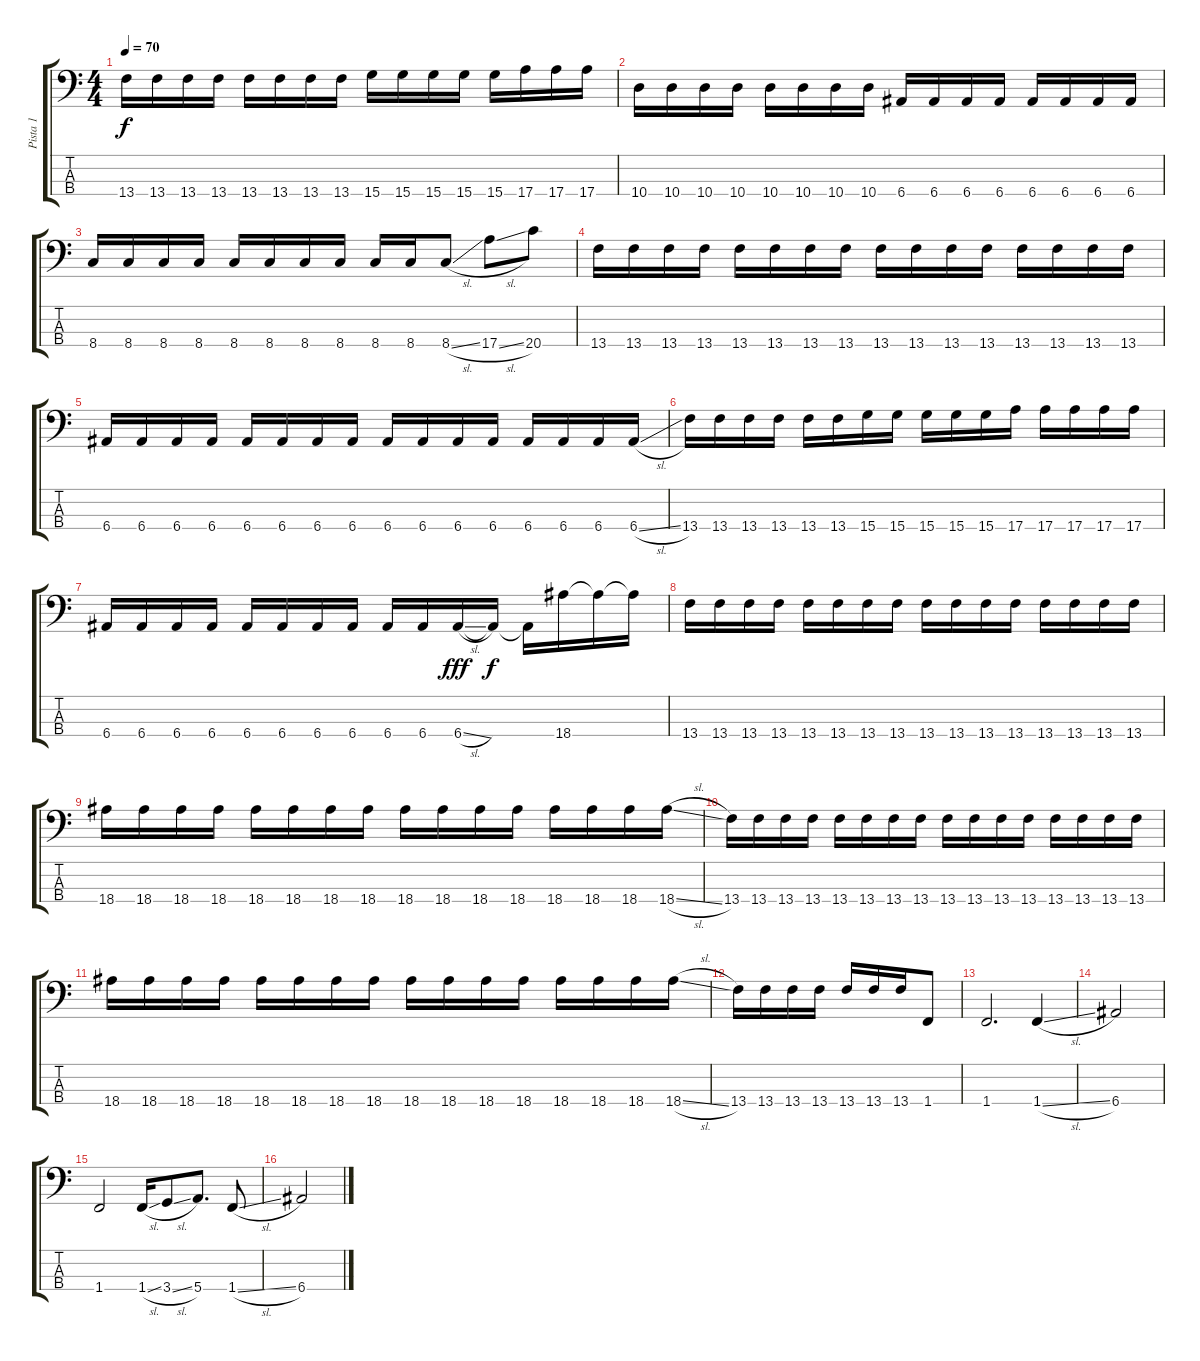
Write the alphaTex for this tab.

\track ("Pista 1" "Pista 1") {instrument electricbassfinger}
\staff {score tabs}
\tuning (G2 D2 A1 E1) {hide}
\ts (4 4)
\tempo 70
\clef f4
\ks c
13.4.16{dy f} 13.4.16 13.4.16 13.4.16 13.4.16 13.4.16 13.4.16 13.4.16 15.4.16 15.4.16 15.4.16 15.4.16 15.4.16 17.4.16 17.4.16 17.4.16 |
10.4.16 10.4.16 10.4.16 10.4.16 10.4.16 10.4.16 10.4.16 10.4.16 6.4.16 6.4.16 6.4.16 6.4.16 6.4.16 6.4.16 6.4.16 6.4.16 |
8.4.16 8.4.16 8.4.16 8.4.16 8.4.16 8.4.16 8.4.16 8.4.16 8.4.16 8.4.16 8.4{sl}.8 17.4{sl}.8 20.4.8 |
13.4.16 13.4.16 13.4.16 13.4.16 13.4.16 13.4.16 13.4.16 13.4.16 13.4.16 13.4.16 13.4.16 13.4.16 13.4.16 13.4.16 13.4.16 13.4.16 |
6.4.16 6.4.16 6.4.16 6.4.16 6.4.16 6.4.16 6.4.16 6.4.16 6.4.16 6.4.16 6.4.16 6.4.16 6.4.16 6.4.16 6.4.16 6.4{sl}.16 |
13.4.16 13.4.16 13.4.16 13.4.16 13.4.16 13.4.16 15.4.16 15.4.16 15.4.16 15.4.16 15.4.16 17.4.16 17.4.16 17.4.16 17.4.16 17.4.16 |
6.4.16 6.4.16 6.4.16 6.4.16 6.4.16 6.4.16 6.4.16 6.4.16 6.4.16 6.4.16 6.4{sl}.16{dy fff} 6.4{t}.16{dy f} 6.4{t}.16 18.4.16 18.4{t}.16 18.4{t}.16 |
13.4.16 13.4.16 13.4.16 13.4.16 13.4.16 13.4.16 13.4.16 13.4.16 13.4.16 13.4.16 13.4.16 13.4.16 13.4.16 13.4.16 13.4.16 13.4.16 |
18.4.16 18.4.16 18.4.16 18.4.16 18.4.16 18.4.16 18.4.16 18.4.16 18.4.16 18.4.16 18.4.16 18.4.16 18.4.16 18.4.16 18.4.16 18.4{sl}.16 |
13.4.16 13.4.16 13.4.16 13.4.16 13.4.16 13.4.16 13.4.16 13.4.16 13.4.16 13.4.16 13.4.16 13.4.16 13.4.16 13.4.16 13.4.16 13.4.16 |
18.4.16 18.4.16 18.4.16 18.4.16 18.4.16 18.4.16 18.4.16 18.4.16 18.4.16 18.4.16 18.4.16 18.4.16 18.4.16 18.4.16 18.4.16 18.4{sl}.16 |
13.4.16 13.4.16 13.4.16 13.4.16 13.4.16 13.4.16 13.4.16 1.4.8 |
1.4.2{d} 1.4{sl}.4 |
6.4.2 |
1.4.2 1.4{sl}.16 3.4{sl}.8 5.4.8{d} 1.4{sl}.8 |
6.4.2
